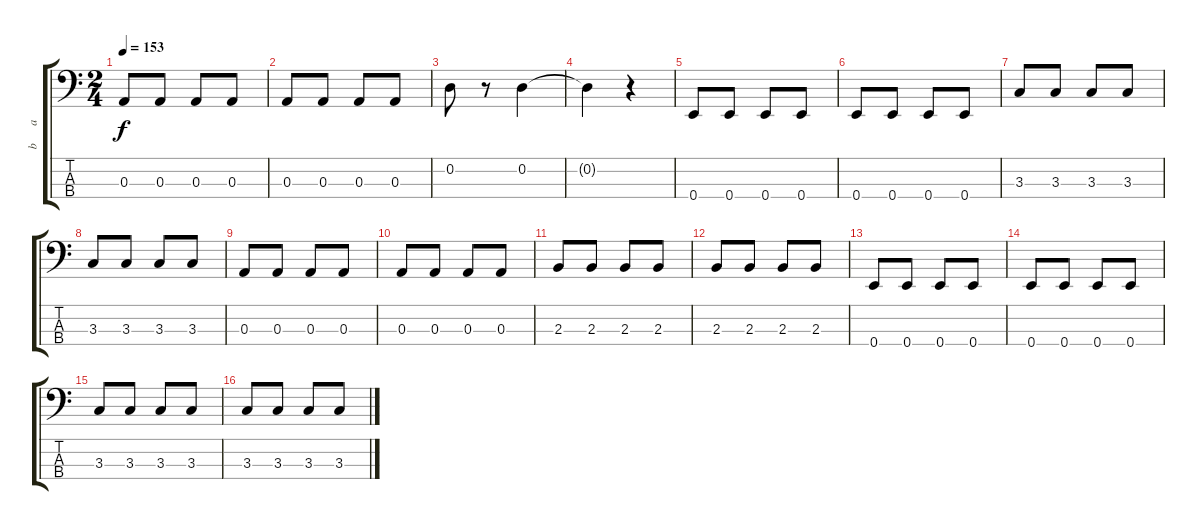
\track ("b      a       s      s" "b      a  ") {instrument electricbassfinger}
\staff {score tabs}
\tuning (G2 D2 A1 E1) {hide}
\ts (2 4)
\tempo 153
\clef f4
\ks c
0.3.8{dy f} 0.3.8 0.3.8 0.3.8 |
0.3.8 0.3.8 0.3.8 0.3.8 |
0.2.8 r.8 0.2.4 |
0.2{t}.4 r.4 |
0.4.8 0.4.8 0.4.8 0.4.8 |
0.4.8 0.4.8 0.4.8 0.4.8 |
3.3.8 3.3.8 3.3.8 3.3.8 |
3.3.8 3.3.8 3.3.8 3.3.8 |
0.3.8 0.3.8 0.3.8 0.3.8 |
0.3.8 0.3.8 0.3.8 0.3.8 |
2.3.8 2.3.8 2.3.8 2.3.8 |
2.3.8 2.3.8 2.3.8 2.3.8 |
0.4.8 0.4.8 0.4.8 0.4.8 |
0.4.8 0.4.8 0.4.8 0.4.8 |
3.3.8 3.3.8 3.3.8 3.3.8 |
3.3.8 3.3.8 3.3.8 3.3.8
